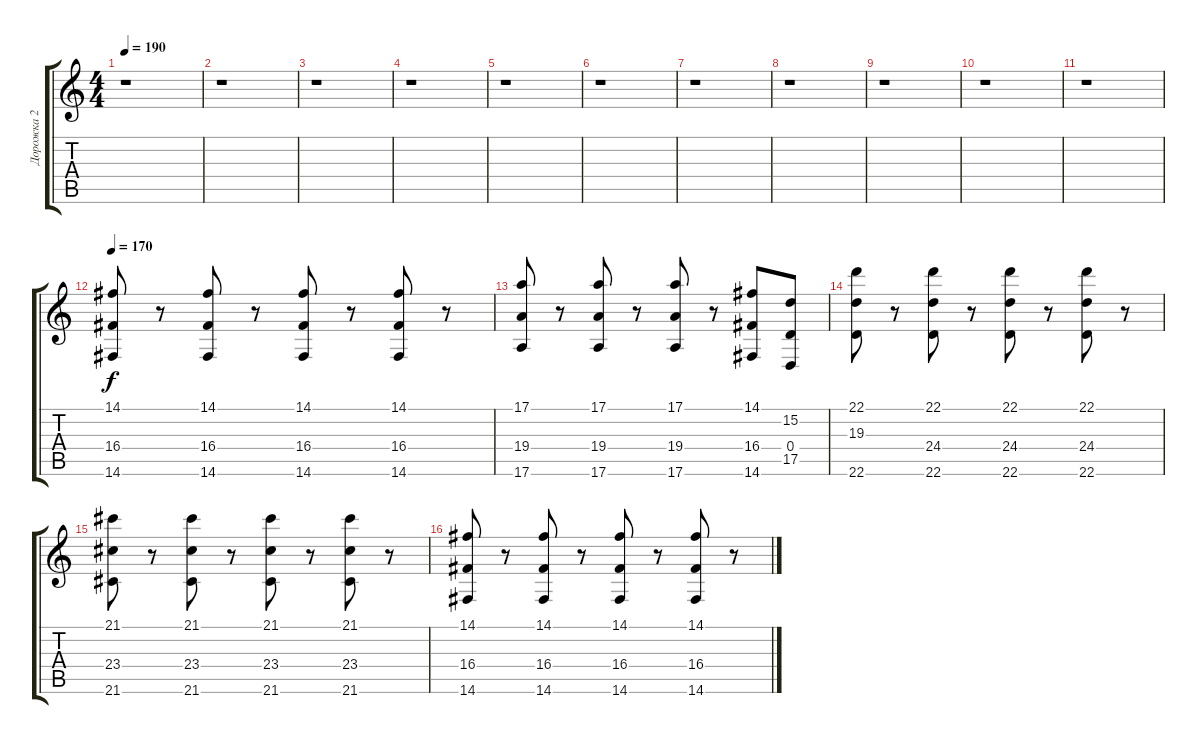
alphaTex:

\track ("Дорожка 2" "Дорожка 2") {instrument stringensemble1}
\staff {score tabs}
\tuning (E4 B3 G3 D3 A2 E2) {hide}
\ts (4 4)
\tempo 190
\clef g2
\ks c
r.1{dy f} |
r.1 |
r.1 |
r.1 |
r.1 |
r.1 |
r.1 |
r.1 |
r.1 |
r.1 |
r.1 |
\tempo 170
(14.1 16.4 14.6).8 r.8 (14.1 16.4 14.6).8 r.8 (14.1 16.4 14.6).8 r.8 (14.1 16.4 14.6).8 r.8 |
(17.1 19.4 17.6).8 r.8 (17.1 19.4 17.6).8 r.8 (17.1 19.4 17.6).8 r.8 (14.1 16.4 14.6).8 (15.2 0.4 17.5).8 |
(22.1 19.3 22.6).8 r.8 (22.1 24.4 22.6).8 r.8 (22.1 24.4 22.6).8 r.8 (22.1 24.4 22.6).8 r.8 |
(21.1 23.4 21.6).8 r.8 (21.1 23.4 21.6).8 r.8 (21.1 23.4 21.6).8 r.8 (21.1 23.4 21.6).8 r.8 |
(14.1 16.4 14.6).8 r.8 (14.1 16.4 14.6).8 r.8 (14.1 16.4 14.6).8 r.8 (14.1 16.4 14.6).8 r.8
